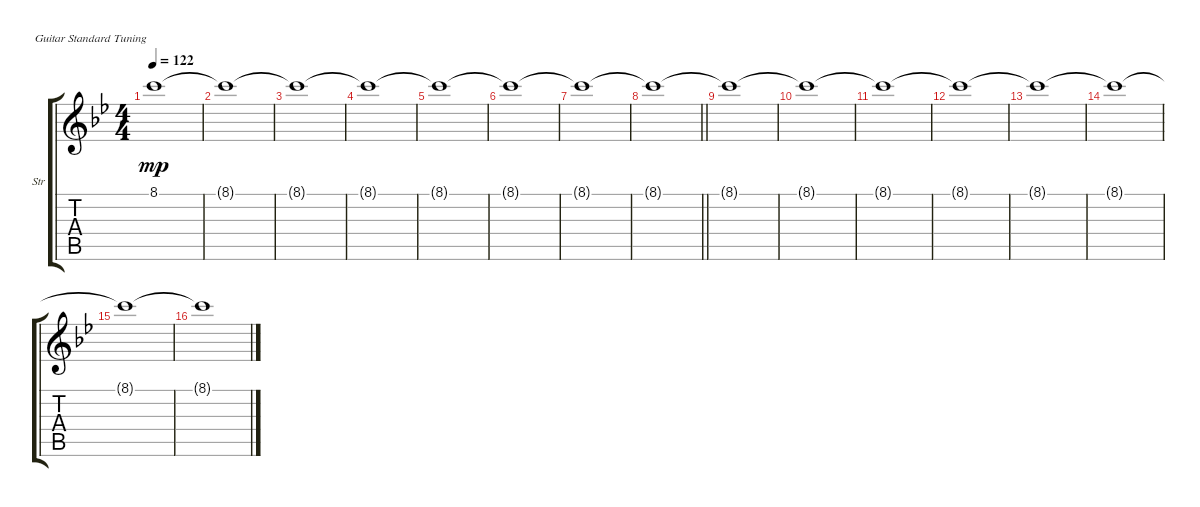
\defaultSystemsLayout 4
\bracketExtendMode groupsimilarinstruments
\firstSystemTrackNameOrientation horizontal
\otherSystemsTrackNameOrientation horizontal
\track ("Strings" "Str") {instrument electricguitarclean}
\staff {score tabs}
\tuning (E4 B3 G3 D3 A2 E2)
\ts (4 4)
\tempo 122
\clef g2
\scale
0.333333
\ks bb
8.1{t}.1{dy mp} |
\scale
0.333333 8.1{t}.1 |
\scale
0.333333 8.1{t}.1 |
\scale
0.333333 8.1{t}.1 |
\scale
0.333333 8.1{t}.1 |
\scale
0.333333 8.1{t}.1 |
\scale
0.333333 8.1{t}.1 |
\scale
0.333333
\barLineRight lightlight
8.1{t}.1 |
\scale
0.333333 8.1{t}.1 |
\scale
0.333333 8.1{t}.1 |
\scale
0.333333 8.1{t}.1 |
\scale
0.333333 8.1{t}.1 |
\scale
0.333333 8.1{t}.1 |
\scale
0.333333 8.1{t}.1 |
\scale
0.333333 8.1{t}.1 |
\scale
0.333333 8.1{t}.1
